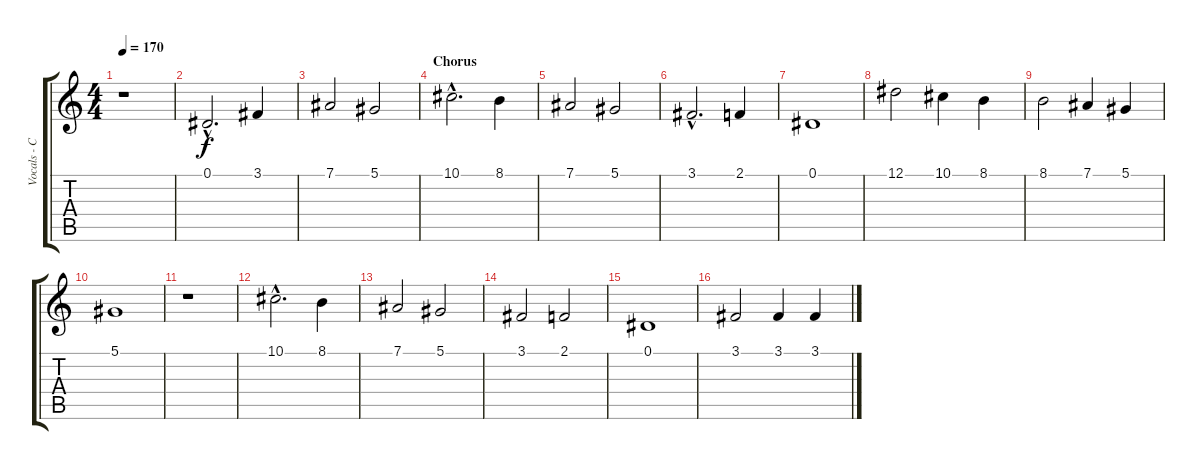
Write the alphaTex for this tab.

\track ("Vocals - Chris Bay" "Vocals - C") {instrument stringensemble1}
\staff {score tabs}
\tuning (Eb4 Bb3 Gb3 Db3 Ab2 Eb2) {hide}
\ts (4 4)
\tempo 170
\clef g2
\ks c
r.1{dy f} |
0.1{hac}.2{d} 3.1.4 |
7.1.2 5.1.2 |
\section ("" "Chorus")
10.1{hac}.2{d} 8.1.4 |
7.1.2 5.1.2 |
3.1{hac}.2{d} 2.1.4 |
0.1.1 |
12.1.2 10.1.4 8.1.4 |
8.1.2 7.1.4 5.1.4 |
5.1.1 |
r.1 |
10.1{hac}.2{d} 8.1.4 |
7.1.2 5.1.2 |
3.1.2 2.1.2 |
0.1.1 |
3.1.2 3.1.4 3.1.4
